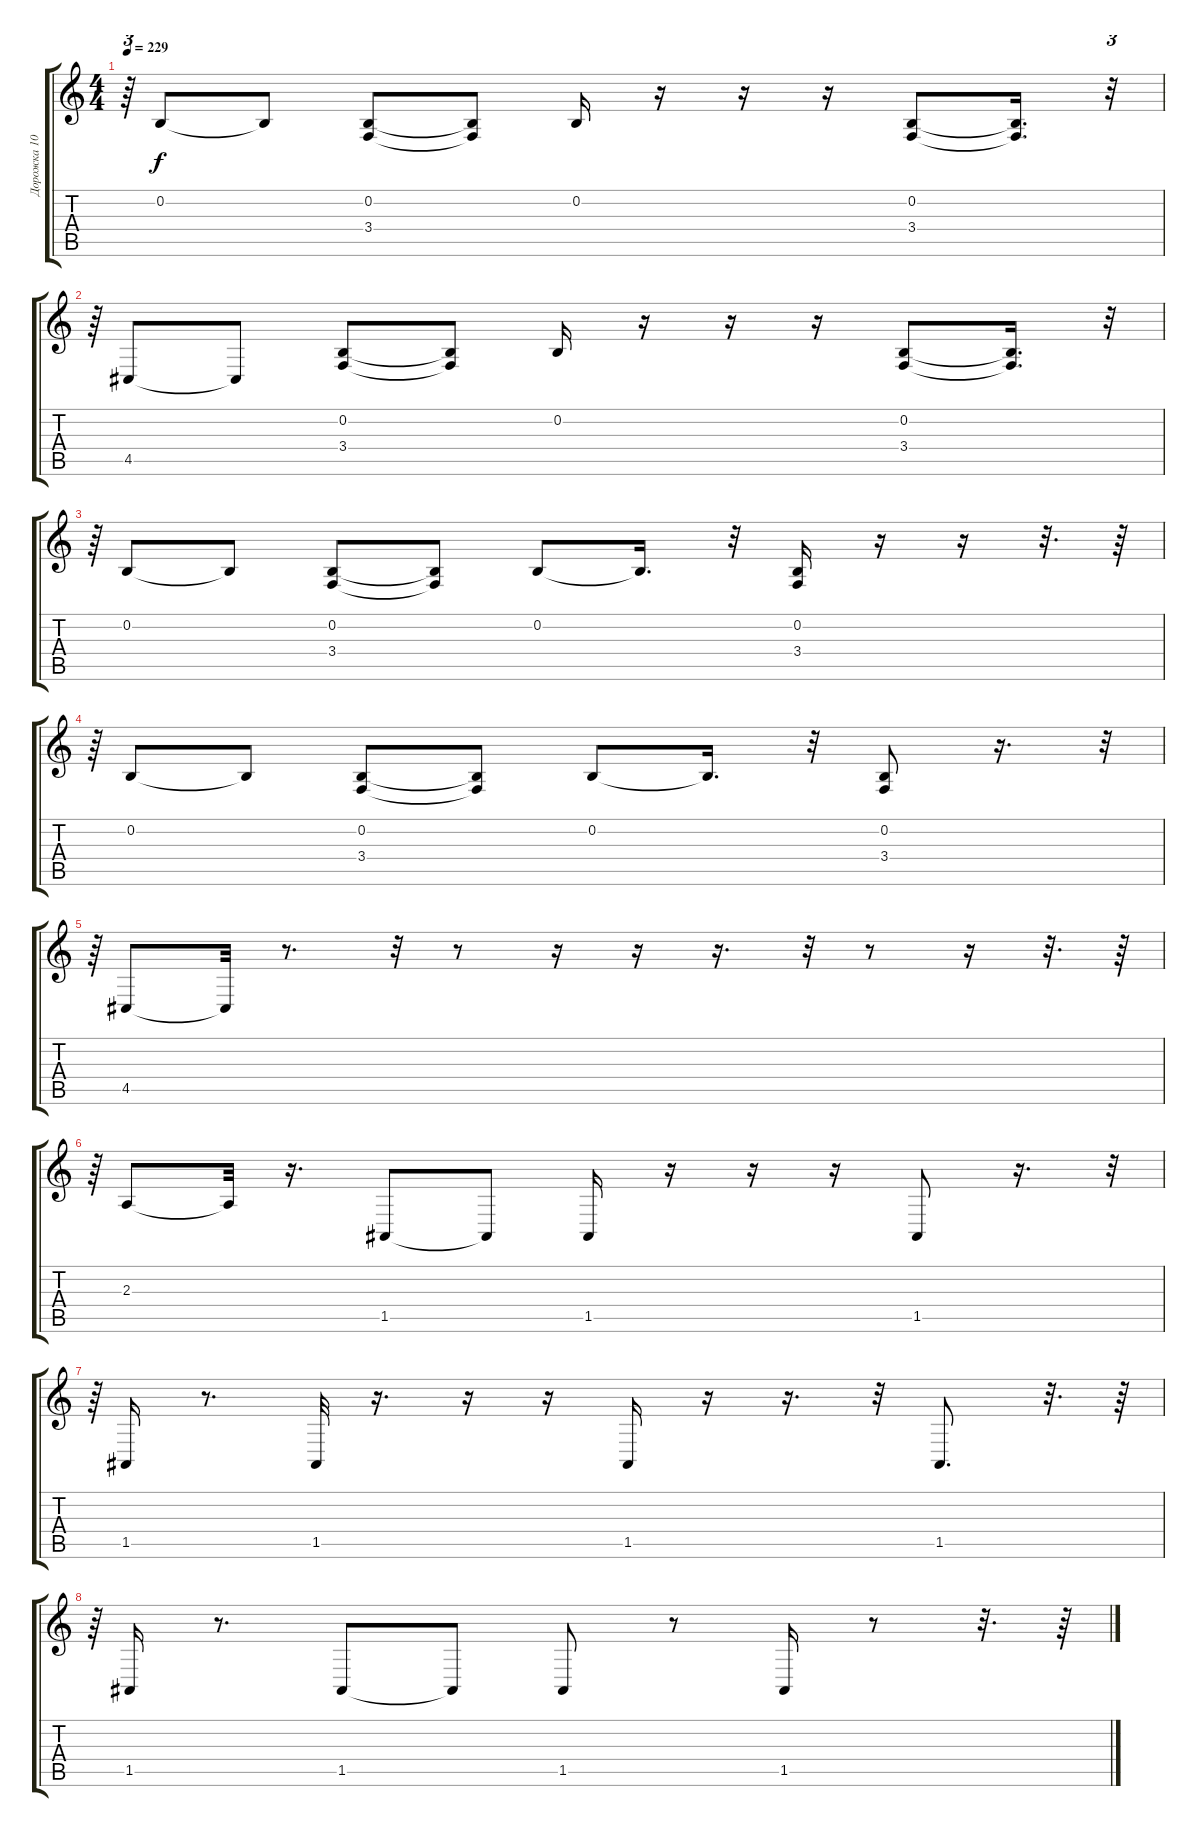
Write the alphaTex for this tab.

\track ("Дорожка 10" "Дорожка 10") {instrument drawbarorgan}
\staff {score tabs}
\tuning (E4 B3 G3 D3 A2 E2) {hide}
\ts (4 4)
\tempo 229
\clef g2
\ks c
r.64{tu (3 2) dy f} 0.2.8 0.2{t}.8 (0.2 3.4).8 (0.2{t} 3.4{t}).8 0.2.16 r.16 r.16 r.16 (0.2 3.4).8 (0.2{t} 3.4{t}).16{d} r.32{tu (3 2)} |
r.64{tu (3 2)} 4.5.8 4.5{t}.8 (0.2 3.4).8 (0.2{t} 3.4{t}).8 0.2.16 r.16 r.16 r.16 (0.2 3.4).8 (0.2{t} 3.4{t}).16{d} r.32{tu (3 2)} |
r.64{tu (3 2)} 0.2.8 0.2{t}.8 (0.2 3.4).8 (0.2{t} 3.4{t}).8 0.2.8 0.2{t}.16{d} r.32 (0.2 3.4).16 r.16 r.16 r.32{d} r.64 |
r.64{tu (3 2)} 0.2.8 0.2{t}.8 (0.2 3.4).8 (0.2{t} 3.4{t}).8 0.2.8 0.2{t}.16{d} r.32 (0.2 3.4).8 r.16{d} r.32{tu (3 2)} |
r.64{tu (3 2)} 4.5.8 4.5{t}.32 r.8{d} r.32 r.8 r.16 r.16 r.16{d} r.32 r.8 r.16 r.32{d} r.64 |
r.64{tu (3 2)} 2.3.8 2.3{t}.32 r.16{d} 1.5.8 1.5{t}.8 1.5.16 r.16 r.16 r.16 1.5.8 r.16{d} r.32{tu (3 2)} |
r.64{tu (3 2)} 1.5.16 r.8{d} 1.5.32 r.16{d} r.16 r.16 1.5.16 r.16 r.16{d} r.32 1.5.8{d} r.32{d} r.64 |
r.64{tu (3 2)} 1.5.16 r.8{d} 1.5.8 1.5{t}.8 1.5.8 r.8 1.5.16 r.8 r.32{d} r.64
